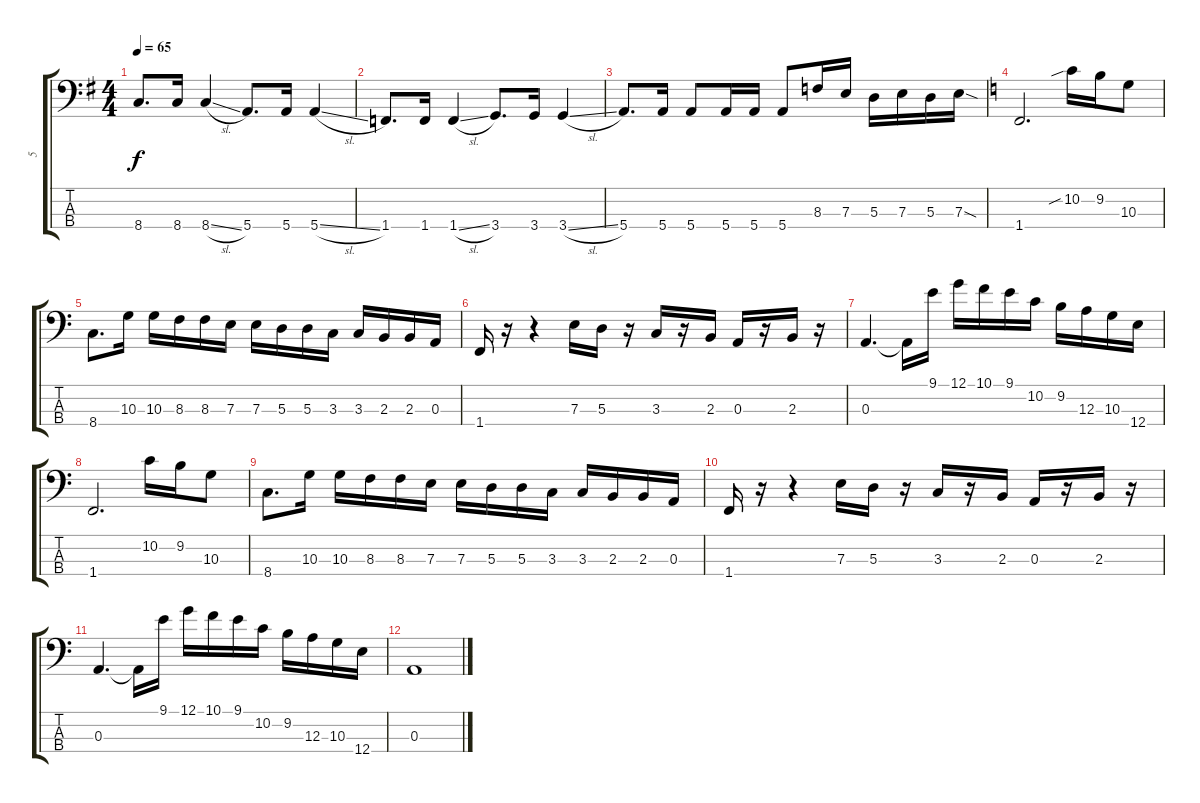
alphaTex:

\track ("5" "5") {instrument electricbassfinger}
\staff {score tabs}
\tuning (G2 D2 A1 E1) {hide}
\ts (4 4)
\tempo 65
\clef f4
\ks eminor
8.4.8{d dy f} 8.4.16 8.4{sl}.4 5.4.8{d} 5.4.16 5.4{sl}.4 |
1.4.8{d} 1.4.16 1.4{sl}.4 3.4.8{d} 3.4.16 3.4{sl}.4 |
5.4.8{d} 5.4.16 5.4.8 5.4.16 5.4.16 5.4.8 8.3.16 7.3.16 5.3.16 7.3.16 5.3.16 7.3{sod}.16 |
\ks c
1.4.2{d} 10.2{sib}.16 9.2.16 10.3.8 |
8.4.8{d} 10.3.16 10.3.16 8.3.16 8.3.16 7.3.16 7.3.16 5.3.16 5.3.16 3.3.16 3.3.16 2.3.16 2.3.16 0.3.16 |
1.4.16 r.16 r.4 7.3.16 5.3.16 r.16 3.3.16 r.16 2.3.16 0.3.16 r.16 2.3.16 r.16 |
0.3.4{d} 0.3{t}.16 9.1.16 12.1.16 10.1.16 9.1.16 10.2.16 9.2.16 12.3.16 10.3.16 12.4.16 |
1.4.2{d} 10.2.16 9.2.16 10.3.8 |
8.4.8{d} 10.3.16 10.3.16 8.3.16 8.3.16 7.3.16 7.3.16 5.3.16 5.3.16 3.3.16 3.3.16 2.3.16 2.3.16 0.3.16 |
1.4.16 r.16 r.4 7.3.16 5.3.16 r.16 3.3.16 r.16 2.3.16 0.3.16 r.16 2.3.16 r.16 |
0.3.4{d} 0.3{t}.16 9.1.16 12.1.16 10.1.16 9.1.16 10.2.16 9.2.16 12.3.16 10.3.16 12.4.16 |
0.3.1
